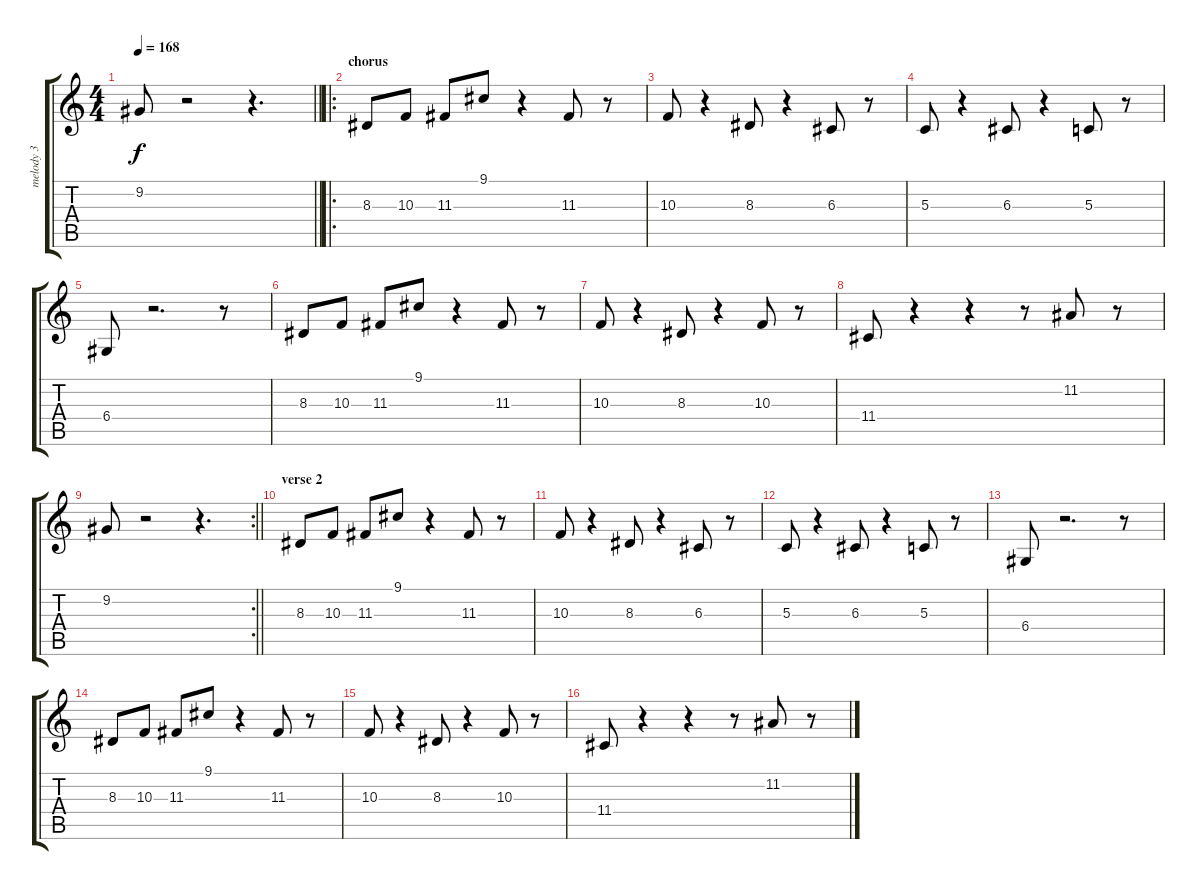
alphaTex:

\track ("melody 3" "melody 3") {instrument oboe}
\staff {score tabs}
\tuning (E4 B3 G3 D3 A2 E2) {hide}
\ts (4 4)
\tempo 168
\clef g2
\barLineRight lightlight
\ks c
9.2.8{dy f} r.2 r.4{d} |
\ro
\section ("" "chorus ")
8.3.8 10.3.8 11.3.8 9.1.8 r.4 11.3.8 r.8 |
10.3.8 r.4 8.3.8 r.4 6.3.8 r.8 |
5.3.8 r.4 6.3.8 r.4 5.3.8 r.8 |
6.4.8 r.2{d} r.8 |
8.3.8 10.3.8 11.3.8 9.1.8 r.4 11.3.8 r.8 |
10.3.8 r.4 8.3.8 r.4 10.3.8 r.8 |
11.4.8 r.4 r.4 r.8 11.2.8 r.8 |
\rc 2
\barLineRight lightlight
9.2.8 r.2 r.4{d} |
\section ("" "verse 2")
8.3.8 10.3.8 11.3.8 9.1.8 r.4 11.3.8 r.8 |
10.3.8 r.4 8.3.8 r.4 6.3.8 r.8 |
5.3.8 r.4 6.3.8 r.4 5.3.8 r.8 |
6.4.8 r.2{d} r.8 |
8.3.8 10.3.8 11.3.8 9.1.8 r.4 11.3.8 r.8 |
10.3.8 r.4 8.3.8 r.4 10.3.8 r.8 |
11.4.8 r.4 r.4 r.8 11.2.8 r.8
